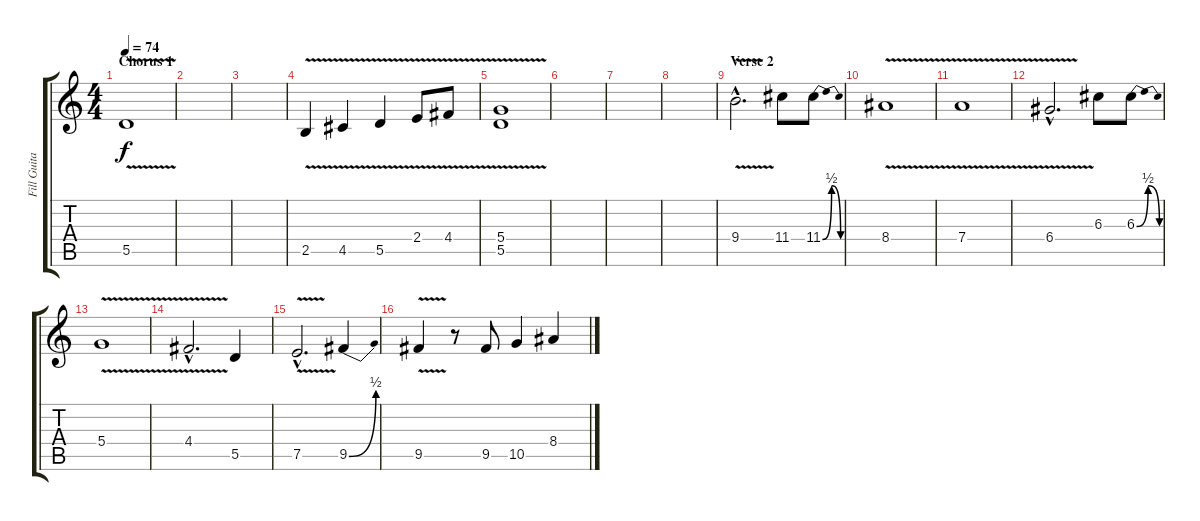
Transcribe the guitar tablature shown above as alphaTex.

\track ("Fill Guitar #2" "Fill Guita") {instrument distortionguitar}
\staff {score tabs}
\tuning (E4 B3 G3 D3 A2 E2) {hide}
\ts (4 4)
\section ("" "Chorus 1")
\tempo 74
\clef g2
\ks c
5.5{v}.1{dy f} |
|
|
2.5{v}.4 4.5{v}.4 5.5{v}.4 2.4{v}.8 4.4{v}.8 |
(5.4{v} 5.5{v}).1 |
|
|
|
\section ("" "Verse 2")
9.4{v hac}.2{d volume 10} 11.4.8 11.4{be (bendrelease 0 0 30 2 30 2 60 0)}.8 |
8.4{v}.1 |
7.4{v}.1 |
6.4{v hac}.2{d} 6.3.8 6.3{be (bendrelease 0 0 30 2 30 2 60 0)}.8 |
5.4{v}.1 |
4.4{v hac}.2{d} 5.5.4 |
7.5{v hac}.2{d} 9.5{be (bend 0 0 60 2)}.4 |
9.5{v}.4 r.8 9.5.8 10.5.4 8.4.4
